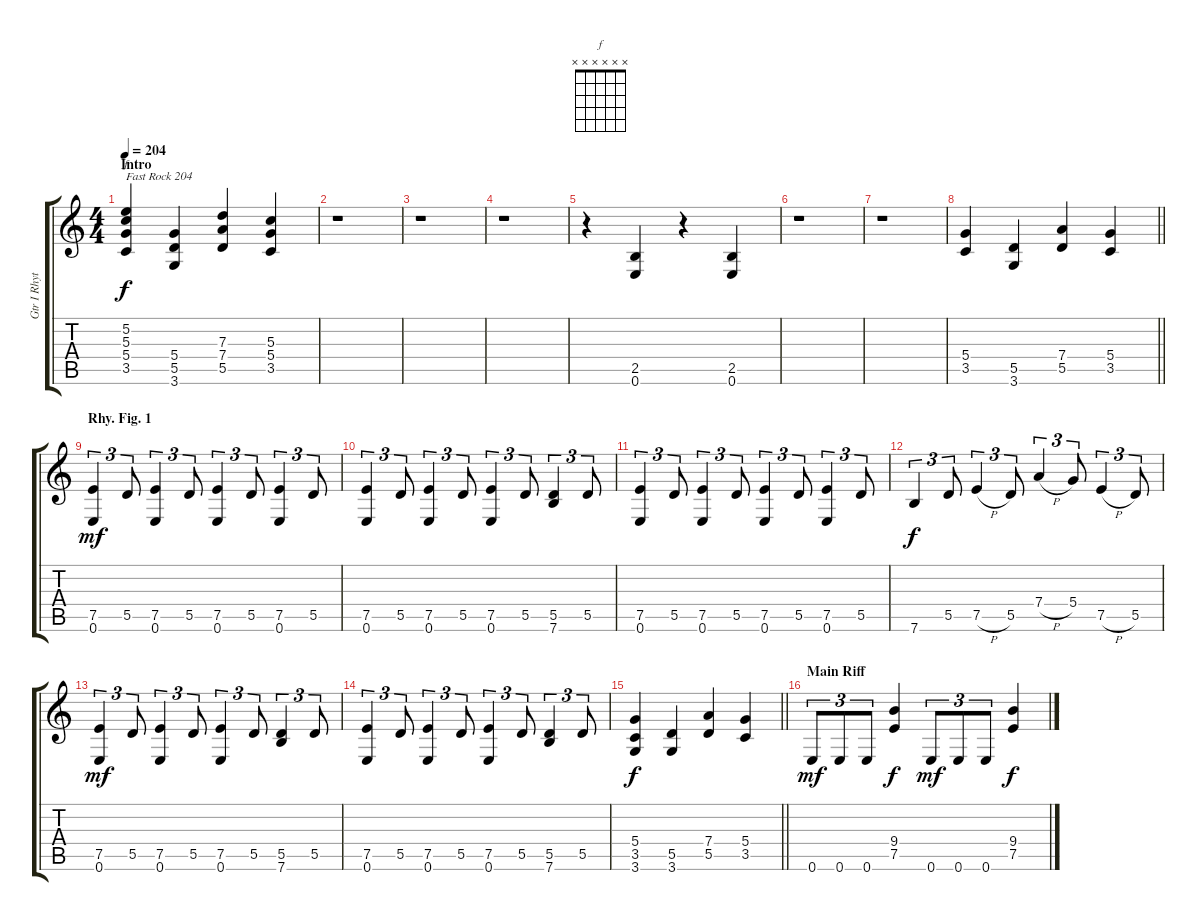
\track ("Gtr I Rhytm" "Gtr I Rhyt") {instrument overdrivenguitar}
\staff {score tabs}
\tuning (E4 B3 G3 D3 A2 E2) {hide}
\chord ("f" x x x x x x)
\ts (4 4)
\section ("" "Intro")
\tempo 204
\clef g2
\ks c
(5.2 5.3 5.4 3.5).4{ch "f" txt "Fast Rock 204" dy f instrument overdrivenguitar} (5.4 5.5 3.6).4 (7.3 7.4 5.5).4 (5.3 5.4 3.5).4 |
r.1 |
r.1 |
r.1 |
r.4 (2.5 0.6).4 r.4 (2.5 0.6).4 |
r.1 |
r.1 |
\barLineRight lightlight
(5.4 3.5).4 (5.5 3.6).4 (7.4 5.5).4 (5.4 3.5).4 |
\section ("" "Rhy. Fig. 1")
(7.5 0.6).4{tu (3 2) dy mf} 5.5.8{tu (3 2)} (7.5 0.6).4{tu (3 2)} 5.5.8{tu (3 2)} (7.5 0.6).4{tu (3 2)} 5.5.8{tu (3 2)} (7.5 0.6).4{tu (3 2)} 5.5.8{tu (3 2)} |
(7.5 0.6).4{tu (3 2)} 5.5.8{tu (3 2)} (7.5 0.6).4{tu (3 2)} 5.5.8{tu (3 2)} (7.5 0.6).4{tu (3 2)} 5.5.8{tu (3 2)} (5.5 7.6).4{tu (3 2)} 5.5.8{tu (3 2)} |
(7.5 0.6).4{tu (3 2)} 5.5.8{tu (3 2)} (7.5 0.6).4{tu (3 2)} 5.5.8{tu (3 2)} (7.5 0.6).4{tu (3 2)} 5.5.8{tu (3 2)} (7.5 0.6).4{tu (3 2)} 5.5.8{tu (3 2)} |
7.6.4{tu (3 2) dy f} 5.5.8{tu (3 2)} 7.5{h}.4{tu (3 2)} 5.5.8{tu (3 2)} 7.4{h}.4{tu (3 2)} 5.4.8{tu (3 2)} 7.5{h}.4{tu (3 2)} 5.5.8{tu (3 2)} |
(7.5 0.6).4{tu (3 2) dy mf} 5.5.8{tu (3 2)} (7.5 0.6).4{tu (3 2)} 5.5.8{tu (3 2)} (7.5 0.6).4{tu (3 2)} 5.5.8{tu (3 2)} (5.5 7.6).4{tu (3 2)} 5.5.8{tu (3 2)} |
(7.5 0.6).4{tu (3 2)} 5.5.8{tu (3 2)} (7.5 0.6).4{tu (3 2)} 5.5.8{tu (3 2)} (7.5 0.6).4{tu (3 2)} 5.5.8{tu (3 2)} (5.5 7.6).4{tu (3 2)} 5.5.8{tu (3 2)} |
\barLineRight lightlight
(5.4 3.5 3.6).4{dy f} (5.5 3.6).4 (7.4 5.5).4 (5.4 3.5).4 |
\section ("" "Main Riff")
0.6.8{tu (3 2) dy mf} 0.6.8{tu (3 2)} 0.6.8{tu (3 2)} (9.4 7.5).4{dy f} 0.6.8{tu (3 2) dy mf} 0.6.8{tu (3 2)} 0.6.8{tu (3 2)} (9.4 7.5).4{dy f}
